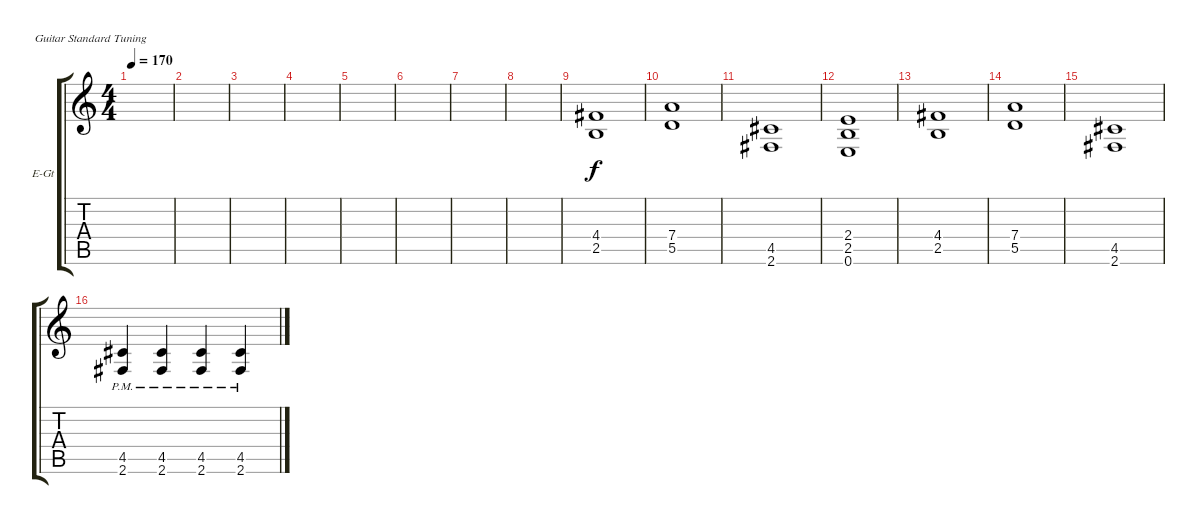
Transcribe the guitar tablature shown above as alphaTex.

\defaultSystemsLayout 4
\bracketExtendMode groupsimilarinstruments
\firstSystemTrackNameOrientation horizontal
\otherSystemsTrackNameOrientation horizontal
\track ("Electric Guitar" "E-Gt") {instrument distortionguitar}
\staff {score tabs}
\tuning (E4 B3 G3 D3 A2 E2)
\ts (4 4)
\tempo 170
\clef g2
\ks c
|
|
|
|
|
|
|
|
(2.5 4.4).1 |
(5.5 7.4).1 |
(2.6 4.5).1 |
(0.6 2.5 2.4).1 |
(2.5 4.4).1 |
(5.5 7.4).1 |
(2.6 4.5).1 |
(2.6{pm} 4.5{pm}).4 (2.6{pm} 4.5{pm}).4 (2.6{pm} 4.5{pm}).4 (2.6{pm} 4.5{pm}).4
